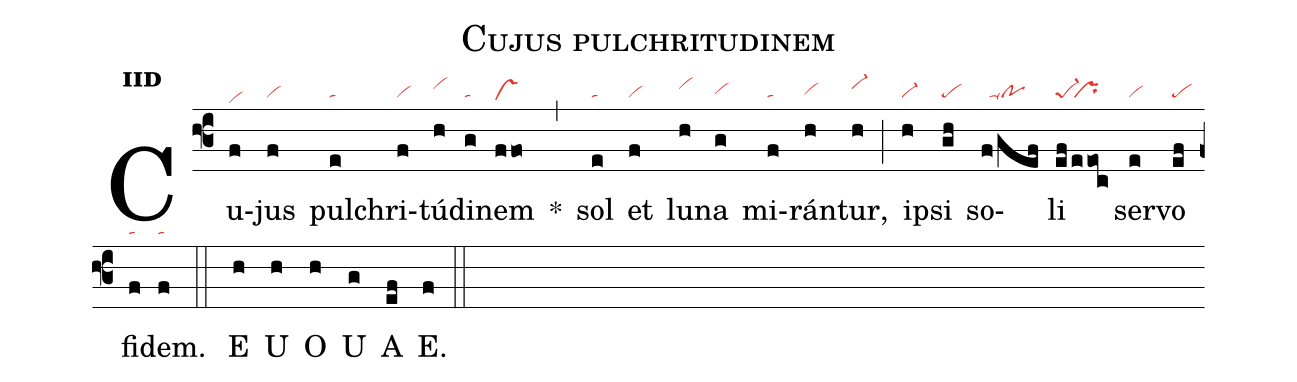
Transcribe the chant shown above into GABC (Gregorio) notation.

name:Cujus pulchritudinem;
office-part:an;
mode:2d;
nabc-lines:1;
%%
initial-style: 1;
name: Cujus pulchritudinem;
mode:2;
office-part: Antiphona;
annotation: Ant.;
annotation: 2 d;
nabc-lines:1;
%%
(f3) Cu(f|vihd)jus(f|vi) pul(e|ta)chri(f|vi)tú(h|vihi)di(g|ta)nem(ffo|vshe) <sp>*</sp>(,) sol(e|ta) et(f|vi) lu(h|vihi)na(g|vihg) mi(f|ta)rán(h|vihg)tur,(h|vi-hi) (;) ip(h|vi-)si(gh|pe) so(f/gef|//poppu1)li(ef/eeoc|pe-1``pr) ser(e|vi)vo(ef|pe) fi(f|ta)dem.(f|ta) (::)
<eu> E(h) U(h) O(h) U(g) A(ef) E.(f) </eu> (::)
